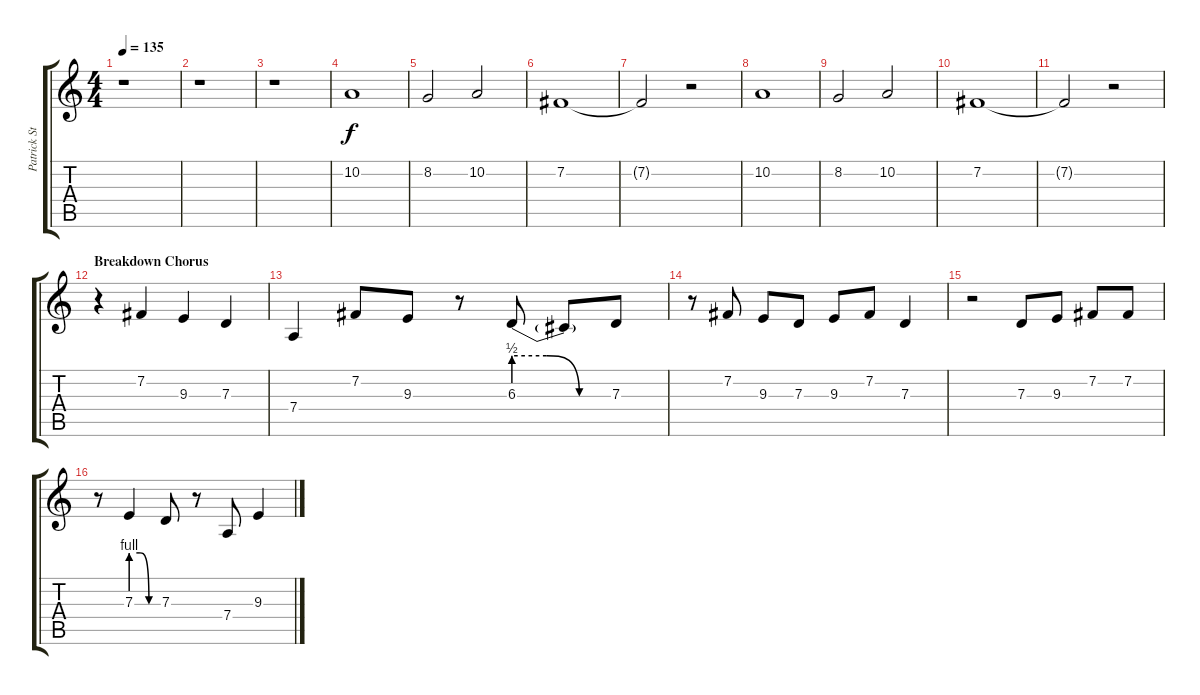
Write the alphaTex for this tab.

\track ("Patrick Stumph (Lead Vocals)" "Patrick St") {instrument clarinet}
\staff {score tabs}
\tuning (E4 B3 G3 D3 A2 E2) {hide}
\ts (4 4)
\tempo 135
\clef g2
\ks c
r.1{dy f} |
r.1 |
r.1 |
10.2.1 |
8.2.2 10.2.2 |
7.2.1 |
7.2{t}.2 r.2 |
10.2.1 |
8.2.2 10.2.2 |
7.2.1 |
7.2{t}.2 r.2 |
\section ("" "Breakdown Chorus")
r.4 7.2.4 9.3.4 7.3.4 |
7.4.4 7.2.8 9.3.8 r.8 6.3{be (custom 0 2 20 2 40 0 60 0)}.8 6.3{t}.8 7.3.8 |
r.8 7.2.8 9.3.8 7.3.8 9.3.8 7.2.8 7.3.4 |
r.2 7.3.8 9.3.8 7.2.8 7.2.8 |
r.8 7.3{be (custom 0 4 20 4 40 0 60 0)}.4 7.3.8 r.8 7.4.8 9.3.4
